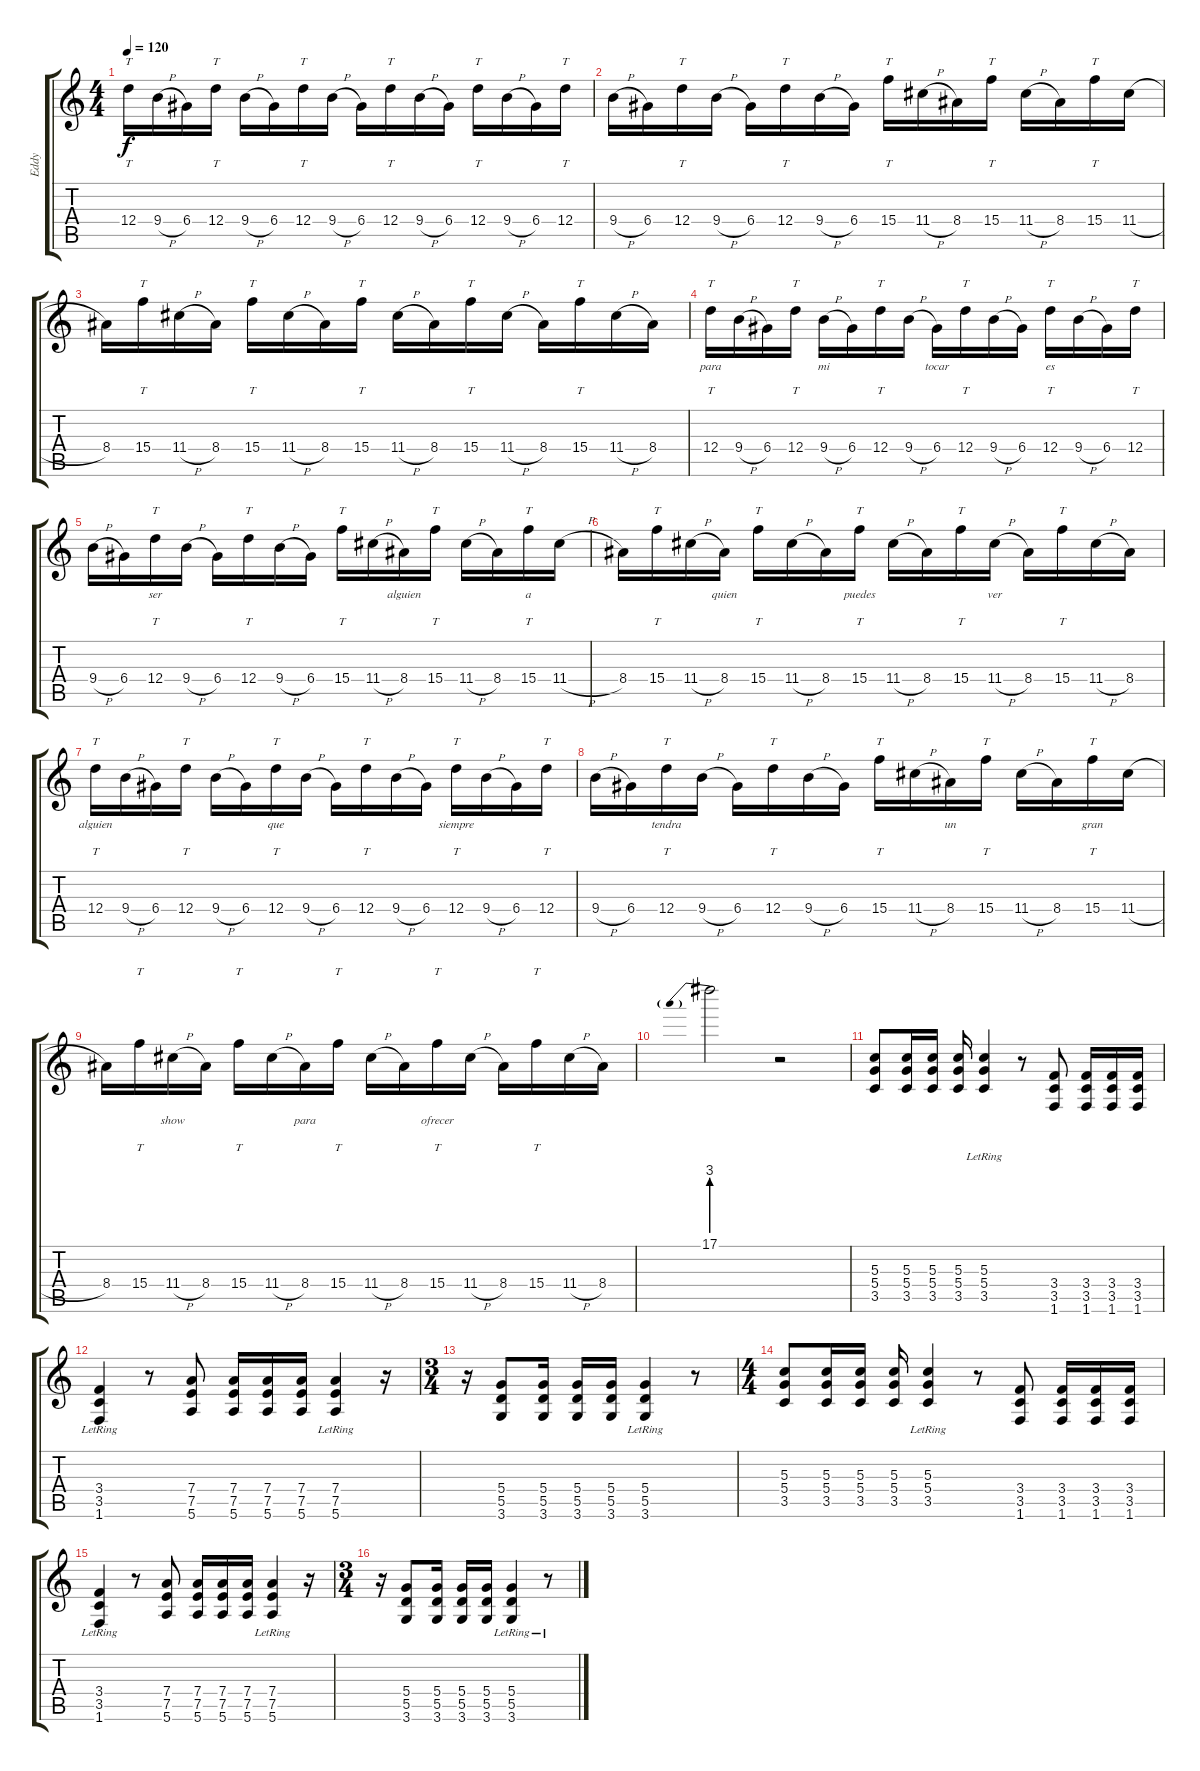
\track ("Eddy" "Eddy") {instrument distortionguitar}
\staff {score tabs}
\tuning (E4 B3 G3 D3 A2 E2) {hide}
\ts (4 4)
\tempo 120
\clef g2
\ks c
12.4.16{tt dy f} 9.4{h}.16 6.4.16 12.4.16{tt} 9.4{h}.16 6.4.16 12.4.16{tt} 9.4{h}.16 6.4.16 12.4.16{tt} 9.4{h}.16 6.4.16 12.4.16{tt} 9.4{h}.16 6.4.16 12.4.16{tt} |
9.4{h}.16 6.4.16 12.4.16{tt} 9.4{h}.16 6.4.16 12.4.16{tt} 9.4{h}.16 6.4.16 15.4.16{tt} 11.4{h}.16 8.4.16 15.4.16{tt} 11.4{h}.16 8.4.16 15.4.16{tt} 11.4{h}.16 |
8.4.16 15.4.16{tt} 11.4{h}.16 8.4.16 15.4.16{tt} 11.4{h}.16 8.4.16 15.4.16{tt} 11.4{h}.16 8.4.16 15.4.16{tt} 11.4{h}.16 8.4.16 15.4.16{tt} 11.4{h}.16 8.4.16 |
12.4.16{tt lyrics (0 "") lyrics (1 "para") lyrics (2 "") lyrics (3 "") lyrics (4 "")} 9.4{h}.16{lyrics (0 "") lyrics (1 "") lyrics (2 "") lyrics (3 "") lyrics (4 "")} 6.4.16{lyrics (0 "") lyrics (1 "") lyrics (2 "") lyrics (3 "") lyrics (4 "")} 12.4.16{tt lyrics (0 "") lyrics (1 "") lyrics (2 "") lyrics (3 "") lyrics (4 "")} 9.4{h}.16{lyrics (0 "") lyrics (1 "mi") lyrics (2 "") lyrics (3 "") lyrics (4 "")} 6.4.16{lyrics (0 "") lyrics (1 "") lyrics (2 "") lyrics (3 "") lyrics (4 "")} 12.4.16{tt lyrics (0 "") lyrics (1 "") lyrics (2 "") lyrics (3 "") lyrics (4 "")} 9.4{h}.16{lyrics (0 "") lyrics (1 "") lyrics (2 "") lyrics (3 "") lyrics (4 "")} 6.4.16{lyrics (0 "") lyrics (1 "tocar") lyrics (2 "") lyrics (3 "") lyrics (4 "")} 12.4.16{tt lyrics (0 "") lyrics (1 "") lyrics (2 "") lyrics (3 "") lyrics (4 "")} 9.4{h}.16{lyrics (0 "") lyrics (1 "") lyrics (2 "") lyrics (3 "") lyrics (4 "")} 6.4.16{lyrics (0 "") lyrics (1 "") lyrics (2 "") lyrics (3 "") lyrics (4 "")} 12.4.16{tt lyrics (0 "") lyrics (1 "es") lyrics (2 "") lyrics (3 "") lyrics (4 "")} 9.4{h}.16{lyrics (0 "") lyrics (1 "") lyrics (2 "") lyrics (3 "") lyrics (4 "")} 6.4.16{lyrics (0 "") lyrics (1 "") lyrics (2 "") lyrics (3 "") lyrics (4 "")} 12.4.16{tt lyrics (0 "") lyrics (1 "") lyrics (2 "") lyrics (3 "") lyrics (4 "")} |
9.4{h}.16{lyrics (0 "") lyrics (1 "") lyrics (2 "") lyrics (3 "") lyrics (4 "")} 6.4.16{lyrics (0 "") lyrics (1 "") lyrics (2 "") lyrics (3 "") lyrics (4 "")} 12.4.16{tt lyrics (0 "") lyrics (1 "ser") lyrics (2 "") lyrics (3 "") lyrics (4 "")} 9.4{h}.16{lyrics (0 "") lyrics (1 "") lyrics (2 "") lyrics (3 "") lyrics (4 "")} 6.4.16{lyrics (0 "") lyrics (1 "") lyrics (2 "") lyrics (3 "") lyrics (4 "")} 12.4.16{tt lyrics (0 "") lyrics (1 "") lyrics (2 "") lyrics (3 "") lyrics (4 "")} 9.4{h}.16{lyrics (0 "") lyrics (1 "") lyrics (2 "") lyrics (3 "") lyrics (4 "")} 6.4.16{lyrics (0 "") lyrics (1 "") lyrics (2 "") lyrics (3 "") lyrics (4 "")} 15.4.16{tt lyrics (0 "") lyrics (1 "") lyrics (2 "") lyrics (3 "") lyrics (4 "")} 11.4{h}.16{lyrics (0 "") lyrics (1 "") lyrics (2 "") lyrics (3 "") lyrics (4 "")} 8.4.16{lyrics (0 "") lyrics (1 "alguien") lyrics (2 "") lyrics (3 "") lyrics (4 "")} 15.4.16{tt lyrics (0 "") lyrics (1 "") lyrics (2 "") lyrics (3 "") lyrics (4 "")} 11.4{h}.16{lyrics (0 "") lyrics (1 "") lyrics (2 "") lyrics (3 "") lyrics (4 "")} 8.4.16{lyrics (0 "") lyrics (1 "") lyrics (2 "") lyrics (3 "") lyrics (4 "")} 15.4.16{tt lyrics (0 "") lyrics (1 "a") lyrics (2 "") lyrics (3 "") lyrics (4 "")} 11.4{h}.16{lyrics (0 "") lyrics (1 "") lyrics (2 "") lyrics (3 "") lyrics (4 "")} |
8.4.16{lyrics (0 "") lyrics (1 "") lyrics (2 "") lyrics (3 "") lyrics (4 "")} 15.4.16{tt lyrics (0 "") lyrics (1 "") lyrics (2 "") lyrics (3 "") lyrics (4 "")} 11.4{h}.16{lyrics (0 "") lyrics (1 "") lyrics (2 "") lyrics (3 "") lyrics (4 "")} 8.4.16{lyrics (0 "") lyrics (1 "quien") lyrics (2 "") lyrics (3 "") lyrics (4 "")} 15.4.16{tt lyrics (0 "") lyrics (1 "") lyrics (2 "") lyrics (3 "") lyrics (4 "")} 11.4{h}.16{lyrics (0 "") lyrics (1 "") lyrics (2 "") lyrics (3 "") lyrics (4 "")} 8.4.16{lyrics (0 "") lyrics (1 "") lyrics (2 "") lyrics (3 "") lyrics (4 "")} 15.4.16{tt lyrics (0 "") lyrics (1 "puedes") lyrics (2 "") lyrics (3 "") lyrics (4 "")} 11.4{h}.16{lyrics (0 "") lyrics (1 "") lyrics (2 "") lyrics (3 "") lyrics (4 "")} 8.4.16{lyrics (0 "") lyrics (1 "") lyrics (2 "") lyrics (3 "") lyrics (4 "")} 15.4.16{tt lyrics (0 "") lyrics (1 "") lyrics (2 "") lyrics (3 "") lyrics (4 "")} 11.4{h}.16{lyrics (0 "") lyrics (1 "ver") lyrics (2 "") lyrics (3 "") lyrics (4 "")} 8.4.16{lyrics (0 "") lyrics (1 "") lyrics (2 "") lyrics (3 "") lyrics (4 "")} 15.4.16{tt lyrics (0 "") lyrics (1 "") lyrics (2 "") lyrics (3 "") lyrics (4 "")} 11.4{h}.16{lyrics (0 "") lyrics (1 "") lyrics (2 "") lyrics (3 "") lyrics (4 "")} 8.4.16{lyrics (0 "") lyrics (1 "") lyrics (2 "") lyrics (3 "") lyrics (4 "")} |
12.4.16{tt lyrics (0 "") lyrics (1 "alguien") lyrics (2 "") lyrics (3 "") lyrics (4 "")} 9.4{h}.16{lyrics (0 "") lyrics (1 "") lyrics (2 "") lyrics (3 "") lyrics (4 "")} 6.4.16{lyrics (0 "") lyrics (1 "") lyrics (2 "") lyrics (3 "") lyrics (4 "")} 12.4.16{tt lyrics (0 "") lyrics (1 "") lyrics (2 "") lyrics (3 "") lyrics (4 "")} 9.4{h}.16{lyrics (0 "") lyrics (1 "") lyrics (2 "") lyrics (3 "") lyrics (4 "")} 6.4.16{lyrics (0 "") lyrics (1 "") lyrics (2 "") lyrics (3 "") lyrics (4 "")} 12.4.16{tt lyrics (0 "") lyrics (1 "que") lyrics (2 "") lyrics (3 "") lyrics (4 "")} 9.4{h}.16{lyrics (0 "") lyrics (1 "") lyrics (2 "") lyrics (3 "") lyrics (4 "")} 6.4.16{lyrics (0 "") lyrics (1 "") lyrics (2 "") lyrics (3 "") lyrics (4 "")} 12.4.16{tt lyrics (0 "") lyrics (1 "") lyrics (2 "") lyrics (3 "") lyrics (4 "")} 9.4{h}.16{lyrics (0 "") lyrics (1 "") lyrics (2 "") lyrics (3 "") lyrics (4 "")} 6.4.16{lyrics (0 "") lyrics (1 "") lyrics (2 "") lyrics (3 "") lyrics (4 "")} 12.4.16{tt lyrics (0 "") lyrics (1 "siempre") lyrics (2 "") lyrics (3 "") lyrics (4 "")} 9.4{h}.16{lyrics (0 "") lyrics (1 "") lyrics (2 "") lyrics (3 "") lyrics (4 "")} 6.4.16{lyrics (0 "") lyrics (1 "") lyrics (2 "") lyrics (3 "") lyrics (4 "")} 12.4.16{tt lyrics (0 "") lyrics (1 "") lyrics (2 "") lyrics (3 "") lyrics (4 "")} |
9.4{h}.16{lyrics (0 "") lyrics (1 "") lyrics (2 "") lyrics (3 "") lyrics (4 "")} 6.4.16{lyrics (0 "") lyrics (1 "") lyrics (2 "") lyrics (3 "") lyrics (4 "")} 12.4.16{tt lyrics (0 "") lyrics (1 "tendra") lyrics (2 "") lyrics (3 "") lyrics (4 "")} 9.4{h}.16{lyrics (0 "") lyrics (1 "") lyrics (2 "") lyrics (3 "") lyrics (4 "")} 6.4.16{lyrics (0 "") lyrics (1 "") lyrics (2 "") lyrics (3 "") lyrics (4 "")} 12.4.16{tt lyrics (0 "") lyrics (1 "") lyrics (2 "") lyrics (3 "") lyrics (4 "")} 9.4{h}.16{lyrics (0 "") lyrics (1 "") lyrics (2 "") lyrics (3 "") lyrics (4 "")} 6.4.16{lyrics (0 "") lyrics (1 "") lyrics (2 "") lyrics (3 "") lyrics (4 "")} 15.4.16{tt lyrics (0 "") lyrics (1 "") lyrics (2 "") lyrics (3 "") lyrics (4 "")} 11.4{h}.16{lyrics (0 "") lyrics (1 "") lyrics (2 "") lyrics (3 "") lyrics (4 "")} 8.4.16{lyrics (0 "") lyrics (1 "un") lyrics (2 "") lyrics (3 "") lyrics (4 "")} 15.4.16{tt lyrics (0 "") lyrics (1 "") lyrics (2 "") lyrics (3 "") lyrics (4 "")} 11.4{h}.16{lyrics (0 "") lyrics (1 "") lyrics (2 "") lyrics (3 "") lyrics (4 "")} 8.4.16{lyrics (0 "") lyrics (1 "") lyrics (2 "") lyrics (3 "") lyrics (4 "")} 15.4.16{tt lyrics (0 "") lyrics (1 "gran") lyrics (2 "") lyrics (3 "") lyrics (4 "")} 11.4{h}.16{lyrics (0 "") lyrics (1 "") lyrics (2 "") lyrics (3 "") lyrics (4 "")} |
8.4.16{lyrics (0 "") lyrics (1 "") lyrics (2 "") lyrics (3 "") lyrics (4 "")} 15.4.16{tt lyrics (0 "") lyrics (1 "") lyrics (2 "") lyrics (3 "") lyrics (4 "")} 11.4{h}.16{lyrics (0 "") lyrics (1 "show") lyrics (2 "") lyrics (3 "") lyrics (4 "")} 8.4.16{lyrics (0 "") lyrics (1 "") lyrics (2 "") lyrics (3 "") lyrics (4 "")} 15.4.16{tt lyrics (0 "") lyrics (1 "") lyrics (2 "") lyrics (3 "") lyrics (4 "")} 11.4{h}.16{lyrics (0 "") lyrics (1 "") lyrics (2 "") lyrics (3 "") lyrics (4 "")} 8.4.16{lyrics (0 "") lyrics (1 "para") lyrics (2 "") lyrics (3 "") lyrics (4 "")} 15.4.16{tt lyrics (0 "") lyrics (1 "") lyrics (2 "") lyrics (3 "") lyrics (4 "")} 11.4{h}.16{lyrics (0 "") lyrics (1 "") lyrics (2 "") lyrics (3 "") lyrics (4 "")} 8.4.16{lyrics (0 "") lyrics (1 "") lyrics (2 "") lyrics (3 "") lyrics (4 "")} 15.4.16{tt lyrics (0 "") lyrics (1 "ofrecer") lyrics (2 "") lyrics (3 "") lyrics (4 "")} 11.4{h}.16 8.4.16 15.4.16{tt} 11.4{h}.16 8.4.16 |
17.1{be (prebend 0 12 60 12)}.2 r.2 |
(5.3 5.4 3.5).8 (5.3 5.4 3.5).16 (5.3 5.4 3.5).16 (5.3 5.4 3.5).16 (5.3 5.4{lr} 3.5).4 r.8 (3.4 3.5 1.6).8 (3.4 3.5 1.6).16 (3.4 3.5 1.6).16 (3.4 3.5 1.6).16 |
(3.4{lr} 3.5 1.6).4 r.8 (7.4 7.5 5.6).8 (7.4 7.5 5.6).16 (7.4 7.5 5.6).16 (7.4 7.5 5.6).16 (7.4 7.5{lr} 5.6).4 r.16 |
\ts (3 4)
r.16 (5.4 5.5 3.6).8 (5.4 5.5 3.6).16 (5.4 5.5 3.6).16 (5.4 5.5 3.6).16 (5.4{lr} 5.5 3.6).4 r.8 |
\ts (4 4)
(5.3 5.4 3.5).8 (5.3 5.4 3.5).16 (5.3 5.4 3.5).16 (5.3 5.4 3.5).16 (5.3 5.4{lr} 3.5).4 r.8 (3.4 3.5 1.6).8 (3.4 3.5 1.6).16 (3.4 3.5 1.6).16 (3.4 3.5 1.6).16 |
(3.4{lr} 3.5 1.6).4 r.8 (7.4 7.5 5.6).8 (7.4 7.5 5.6).16 (7.4 7.5 5.6).16 (7.4 7.5 5.6).16 (7.4 7.5{lr} 5.6).4 r.16 |
\ts (3 4)
r.16 (5.4 5.5 3.6).8 (5.4 5.5 3.6).16 (5.4 5.5 3.6).16 (5.4 5.5 3.6).16 (5.4{lr} 5.5 3.6).4 r.8
